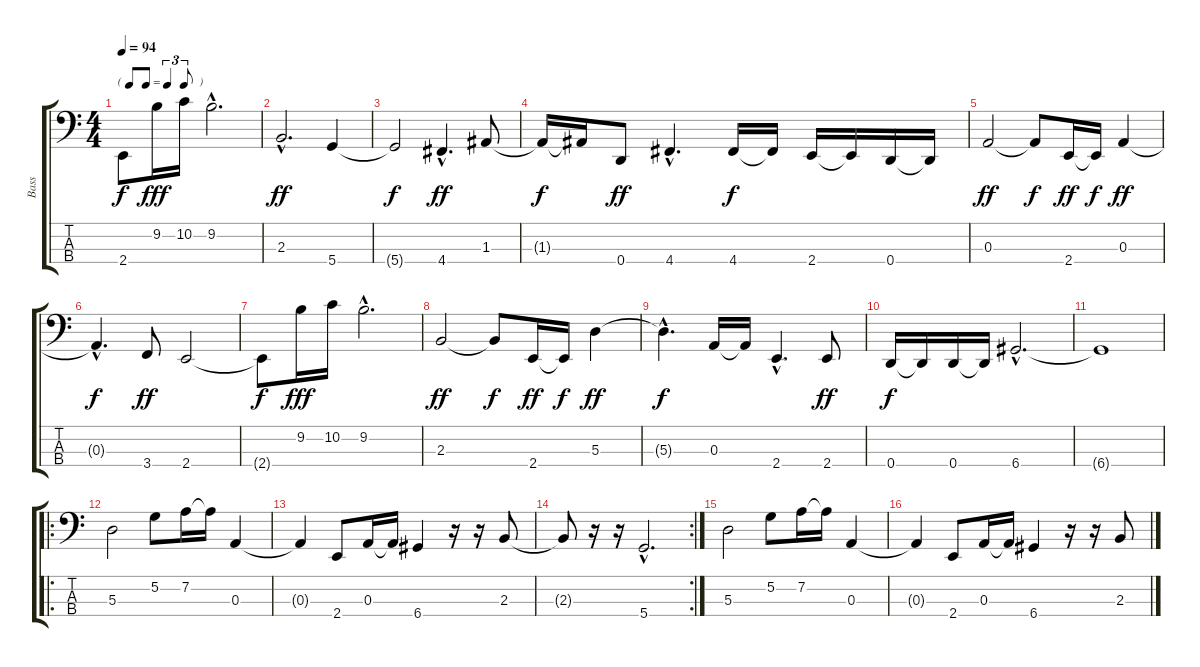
\track ("Bass" "Bass") {instrument electricbassfinger}
\staff {score tabs}
\tuning (G2 D2 A1 D1) {hide}
\ts (4 4)
\tf triplet8th
\tempo 94
\clef f4
\ks c
2.4{t}.8{dy f} 9.2.16{dy fff} 10.2.16 9.2{hac}.2{d} |
2.3{hac}.2{d dy ff} 5.4.4 |
5.4{t}.2{dy f} 4.4{hac}.4{d dy ff} 1.3.8 |
1.3{t}.16{dy f} 1.3{t}.16 0.4.8{dy ff} 4.4{hac}.4{d} 4.4.16{dy f} 4.4{t}.16 2.4.16 2.4{t}.16 0.4.16 0.4{t}.16 |
0.3.2{dy ff} 0.3{t}.8{dy f} 2.4.16{dy ff} 2.4{t}.16{dy f} 0.3.4{dy ff} |
0.3{hac t}.4{d dy f} 3.4.8{dy ff} 2.4.2 |
2.4{t}.8{dy f} 9.2.16{dy fff} 10.2.16 9.2{hac}.2{d} |
2.3.2{dy ff} 2.3{t}.8{dy f} 2.4.16{dy ff} 2.4{t}.16{dy f} 5.3.4{dy ff} |
5.3{hac t}.4{d dy f} 0.3.16 0.3{t}.16 2.4{hac}.4{d} 2.4.8{dy ff} |
0.4.16{dy f} 0.4{t}.16 0.4.16 0.4{t}.16 6.4{hac}.2{d} |
6.4{t}.1 |
\ro
5.3.2 5.2.8 7.2.16 7.2{t}.16 0.3.4 |
0.3{t}.4 2.4.8 0.3.16 0.3{t}.16 6.4.4 r.16 r.16 2.3.8 |
\rc 2
2.3{t}.8 r.16 r.16 5.4{hac}.2{d} |
5.3.2 5.2.8 7.2.16 7.2{t}.16 0.3.4 |
0.3{t}.4 2.4.8 0.3.16 0.3{t}.16 6.4.4 r.16 r.16 2.3.8
